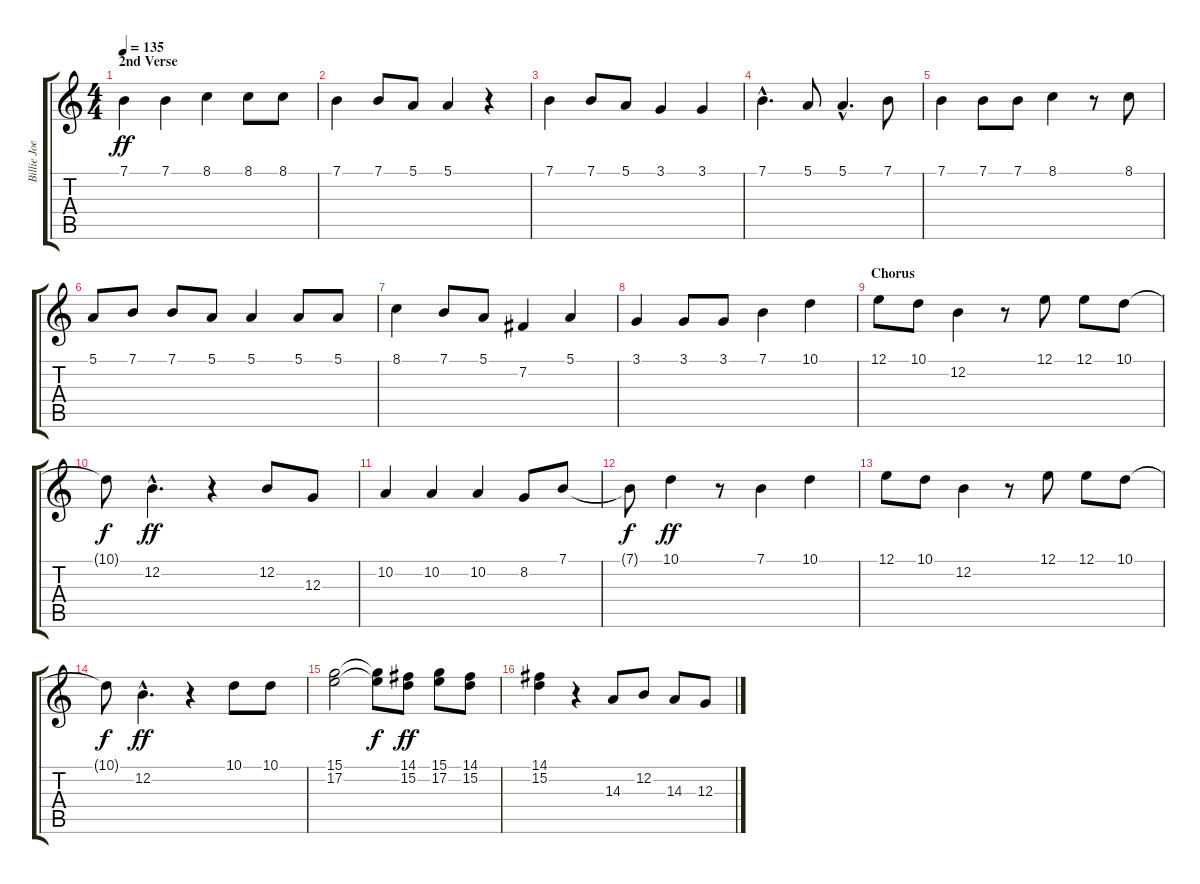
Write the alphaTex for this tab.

\track ("Billie Joe Armstrong (Voice)" "Billie Joe") {instrument lead6voice}
\staff {score tabs}
\tuning (E4 B3 G3 D3 A2 E2) {hide}
\ts (4 4)
\section ("" "2nd Verse")
\tempo 135
\clef g2
\ks c
7.1.4{dy ff} 7.1.4 8.1.4 8.1.8 8.1.8 |
7.1.4 7.1.8 5.1.8 5.1.4 r.4 |
7.1.4 7.1.8 5.1.8 3.1.4 3.1.4 |
7.1{hac}.4{d} 5.1.8 5.1{hac}.4{d} 7.1.8 |
7.1.4 7.1.8 7.1.8 8.1.4 r.8 8.1.8 |
5.1.8 7.1.8 7.1.8 5.1.8 5.1.4 5.1.8 5.1.8 |
8.1.4 7.1.8 5.1.8 7.2.4 5.1.4 |
3.1.4 3.1.8 3.1.8 7.1.4 10.1.4 |
\section ("" "Chorus")
12.1.8 10.1.8 12.2.4 r.8 12.1.8 12.1.8 10.1.8 |
10.1{t}.8{dy f} 12.2{hac}.4{d dy ff} r.4 12.2.8 12.3.8 |
10.2.4 10.2.4 10.2.4 8.2.8 7.1.8 |
7.1{t}.8{dy f} 10.1.4{dy ff} r.8 7.1.4 10.1.4 |
12.1.8 10.1.8 12.2.4 r.8 12.1.8 12.1.8 10.1.8 |
10.1{t}.8{dy f} 12.2{hac}.4{d dy ff} r.4 10.1.8 10.1.8 |
(15.1 17.2).2 (15.1{t} 17.2{t}).8{dy f} (14.1 15.2).8{dy ff} (15.1 17.2).8 (14.1 15.2).8 |
(14.1 15.2).4 r.4 14.3.8 12.2.8 14.3.8 12.3.8
